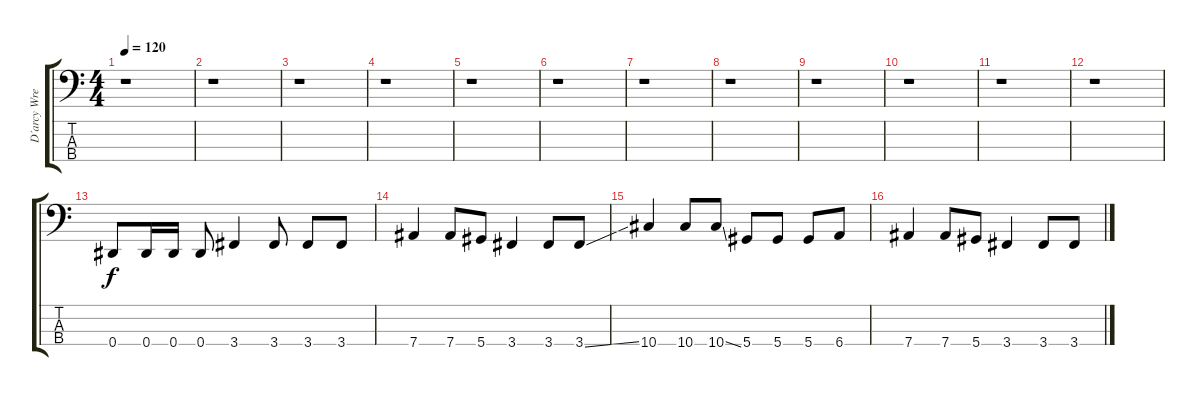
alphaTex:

\track ("D´arcy Wretzky" "D´arcy Wre") {instrument electricbasspick}
\staff {score tabs}
\tuning (Gb2 Db2 Ab1 Eb1) {hide}
\ts (4 4)
\tempo 120
\clef f4
\ks c
r.1{dy f} |
r.1 |
r.1 |
r.1 |
r.1 |
r.1 |
r.1 |
r.1 |
r.1 |
r.1 |
r.1 |
r.1 |
0.4.8 0.4.16 0.4.16 0.4.8 3.4.4 3.4.8 3.4.8 3.4.8 |
7.4.4 7.4.8 5.4.8 3.4.4 3.4.8 3.4{ss}.8 |
10.4.4 10.4.8 10.4{ss}.8 5.4.8 5.4.8 5.4.8 6.4.8 |
7.4.4 7.4.8 5.4.8 3.4.4 3.4.8 3.4{ss}.8
